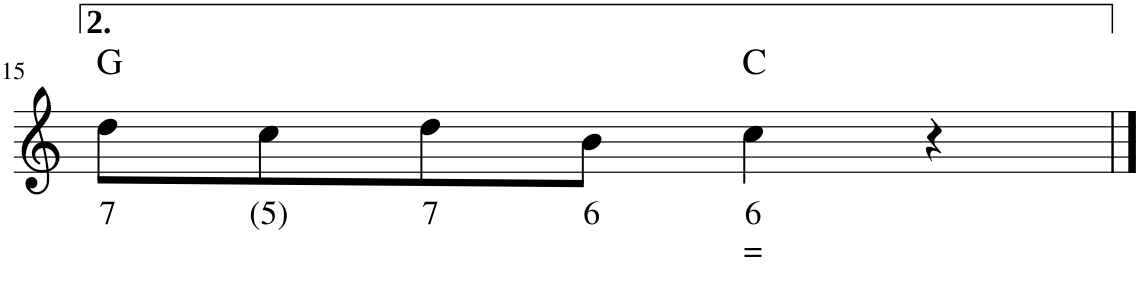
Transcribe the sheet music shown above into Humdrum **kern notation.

**kern	**text	**text	**kern	**text	**text	**kern	**text	**text	**harte
*part3	*part3	*part3	*part2	*part2	*part2	*part1	*part1	*part1	*part1
*staff3	*staff3	*staff3	*staff2	*staff2	*staff2	*staff1	*staff1	*staff1	*
*I"Voice	*	*	*I"Voice	*	*	*I"Voice	*	*	*
!!LO:PB:g=z
*clefG2	*	*	*clefG2	*	*	*clefG2	*	*	*
*k[]	*	*	*k[]	*	*	*k[]	*	*	*
*M4/4	*	*	*M4/4	*	*	*M4/4	*	*	*
=15	=15	=15	=15	=15	=15	=15	=15	=15	=15
!	!	!	!	!	!	!	!LO:LY:b	!	!
2g	(3)	.	8g/L	(3)	.	8dd\L	7	.	G:maj
!	!	!	!	!	!	!	!LO:LY:b	!	!
.	.	.	8f/J	4	.	8cc\	(5)	.	.
!	!	!	!	!	!	!	!LO:LY:b	!	!
.	.	.	8e/L	(2)	.	8dd\	7	.	.
!	!	!	!	!	!	!	!LO:LY:b	!	!
.	.	.	8d/J	3	.	8b\J	6	.	.
!	!	!	!	!	!	!	!LO:LY:b	!LO:LY:b	!
2cc	6	=	4c	3	=	4cc\	6	=	C:maj
.	.	.	4r	.	.	4r	.	.	.
==	==	==	==	==	==	==	==	==	==
*-	*-	*-	*-	*-	*-	*-	*-	*-	*-
